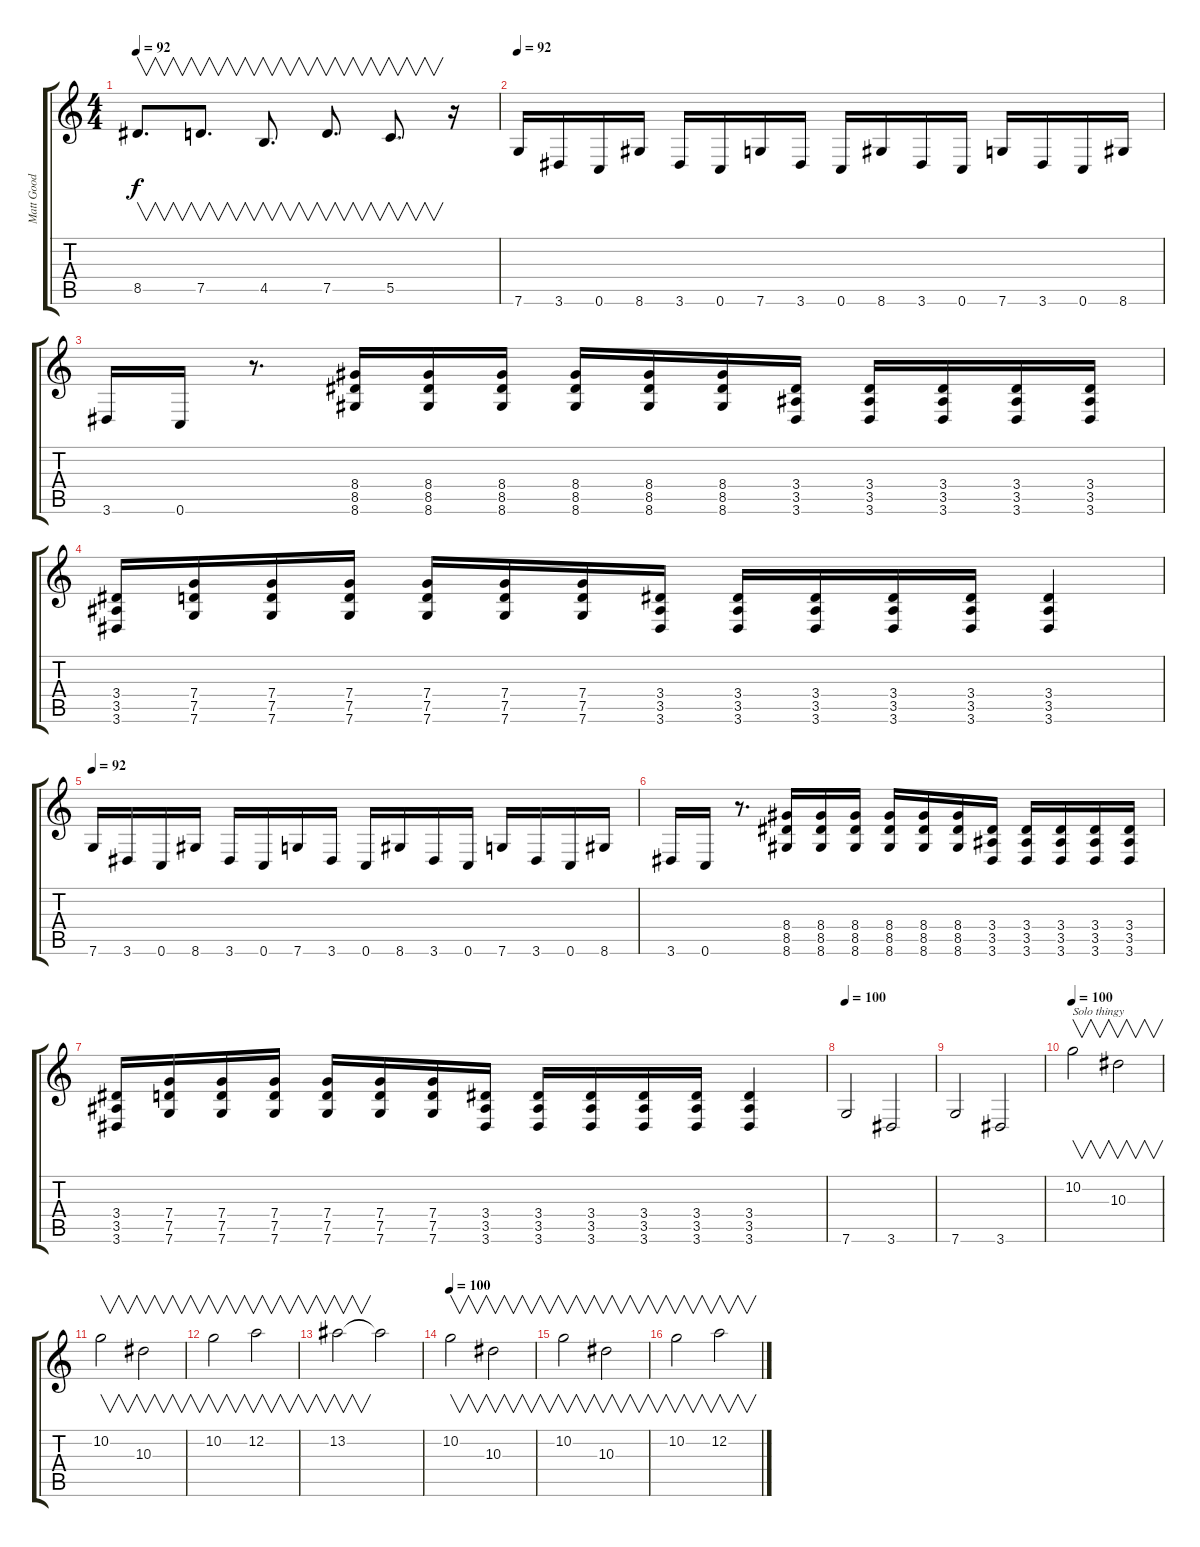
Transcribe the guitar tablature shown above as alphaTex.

\track ("Matt Good" "Matt Good") {instrument overdrivenguitar}
\staff {score tabs}
\tuning (D4 A3 F3 C3 G2 C2) {hide}
\ts (4 4)
\tempo 92
\clef g2
\ks c
8.5.8{v d dy f} 7.5.8{v d} 4.5.8{v d} 7.5.8{v d} 5.5.8{v d} r.16 |
\tempo 92
7.6.16 3.6.16 0.6.16 8.6.16 3.6.16 0.6.16 7.6.16 3.6.16 0.6.16 8.6.16 3.6.16 0.6.16 7.6.16 3.6.16 0.6.16 8.6.16 |
3.6.16 0.6.16 r.8{d} (8.4 8.5 8.6).16 (8.4 8.5 8.6).16 (8.4 8.5 8.6).16 (8.4 8.5 8.6).16 (8.4 8.5 8.6).16 (8.4 8.5 8.6).16 (3.4 3.5 3.6).16 (3.4 3.5 3.6).16 (3.4 3.5 3.6).16 (3.4 3.5 3.6).16 (3.4 3.5 3.6).16 |
(3.4 3.5 3.6).16 (7.4 7.5 7.6).16 (7.4 7.5 7.6).16 (7.4 7.5 7.6).16 (7.4 7.5 7.6).16 (7.4 7.5 7.6).16 (7.4 7.5 7.6).16 (3.4 3.5 3.6).16 (3.4 3.5 3.6).16 (3.4 3.5 3.6).16 (3.4 3.5 3.6).16 (3.4 3.5 3.6).16 (3.4 3.5 3.6).4 |
\tempo 92
7.6.16 3.6.16 0.6.16 8.6.16 3.6.16 0.6.16 7.6.16 3.6.16 0.6.16 8.6.16 3.6.16 0.6.16 7.6.16 3.6.16 0.6.16 8.6.16 |
3.6.16 0.6.16 r.8{d} (8.4 8.5 8.6).16 (8.4 8.5 8.6).16 (8.4 8.5 8.6).16 (8.4 8.5 8.6).16 (8.4 8.5 8.6).16 (8.4 8.5 8.6).16 (3.4 3.5 3.6).16 (3.4 3.5 3.6).16 (3.4 3.5 3.6).16 (3.4 3.5 3.6).16 (3.4 3.5 3.6).16 |
(3.4 3.5 3.6).16 (7.4 7.5 7.6).16 (7.4 7.5 7.6).16 (7.4 7.5 7.6).16 (7.4 7.5 7.6).16 (7.4 7.5 7.6).16 (7.4 7.5 7.6).16 (3.4 3.5 3.6).16 (3.4 3.5 3.6).16 (3.4 3.5 3.6).16 (3.4 3.5 3.6).16 (3.4 3.5 3.6).16 (3.4 3.5 3.6).4 |
\tempo 100
7.6.2 3.6.2 |
7.6.2 3.6.2 |
\tempo 100
10.2.2{v txt "Solo thingy"} 10.3.2{v} |
10.2.2{v} 10.3.2{v} |
10.2.2{v} 12.2.2{v} |
13.2.2{v} 13.2{t}.2 |
\tempo 100
10.2.2{v} 10.3.2{v} |
10.2.2{v} 10.3.2{v} |
10.2.2{v} 12.2.2{v}
